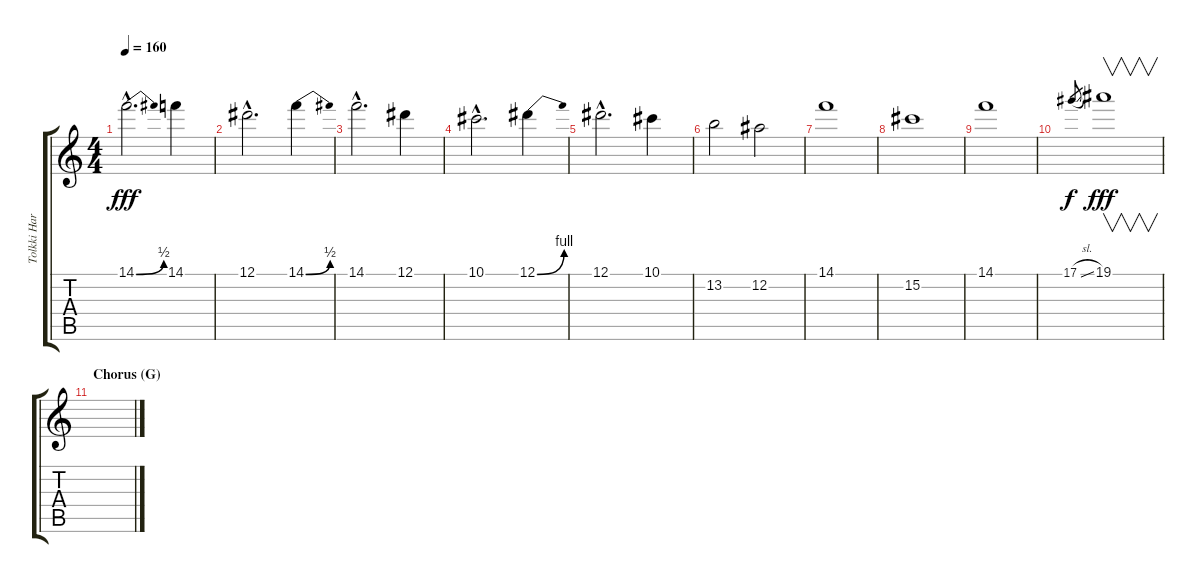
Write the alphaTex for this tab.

\track ("Tolkki Harmony" "Tolkki Har") {instrument overdrivenguitar}
\staff {score tabs}
\tuning (Eb4 Bb3 Gb3 Db3 Ab2 Eb2) {hide}
\ts (4 4)
\tempo 160
\clef g2
\ks c
14.1{be (bend 0 0 60 2) hac}.2{d dy fff} 14.1.4 |
12.1{hac}.2{d} 14.1{be (bend 0 0 60 2)}.4 |
14.1{hac}.2{d} 12.1.4 |
10.1{hac}.2{d} 12.1{be (bend 0 0 60 4)}.4 |
12.1{hac}.2{d} 10.1.4 |
13.2.2 12.2.2 |
14.1.1 |
15.2.1 |
14.1.1 |
17.1{sl}.8{gr dy f} 19.1.1{v dy fff} |
\section ("" "Chorus (G)")
